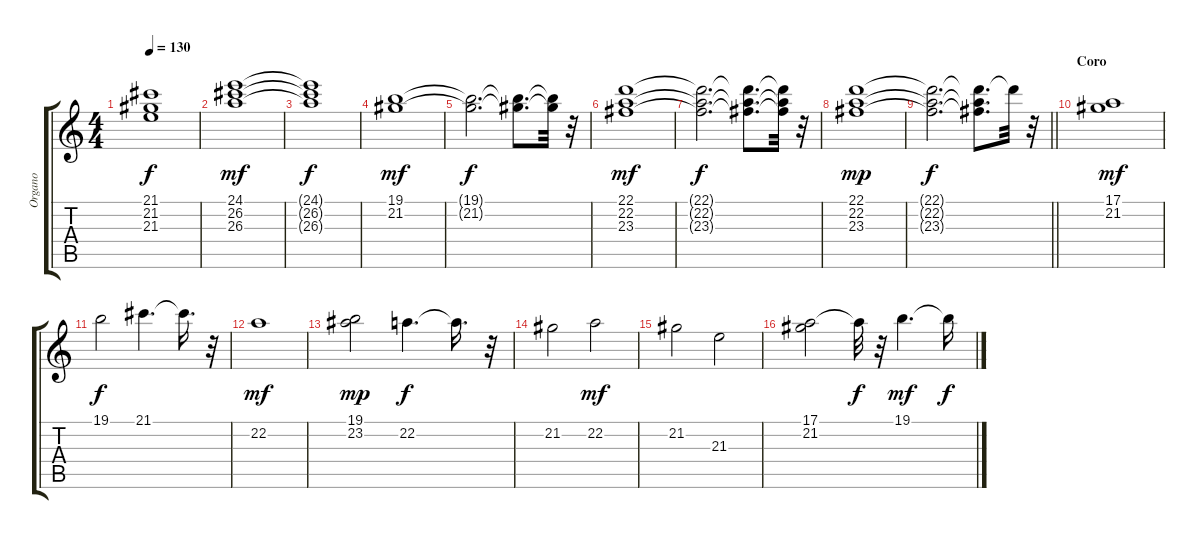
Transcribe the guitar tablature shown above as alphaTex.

\track ("Organo" "Organo") {instrument rockorgan}
\staff {score tabs}
\tuning (E4 B3 G3 D3 A2 E2) {hide}
\ts (4 4)
\tempo 130
\clef g2
\ks c
(21.1{t} 21.2{t} 21.3{t}).1{dy f} |
(24.1 26.2 26.3).1{dy mf} |
(24.1{t} 26.2{t} 26.3{t}).1{dy f} |
(19.1 21.2).1{dy mf} |
(19.1{t} 21.2{t}).2{d dy f} (19.1{t} 21.2{t}).8{d} (19.1{t} 21.2{t}).32 r.32 |
(22.1 22.2 23.3).1{dy mf} |
(22.1{t} 22.2{t} 23.3{t}).2{d dy f} (22.1{t} 22.2{t} 23.3{t}).8{d} (22.1{t} 22.2{t} 23.3{t}).32 r.32 |
(22.1 22.2 23.3).1{dy mp} |
\barLineRight lightlight
(22.1{t} 22.2{t} 23.3{t}).2{d dy f} (22.1{t} 22.2{t} 23.3{t}).8{d} 22.1{t}.32 r.32 |
\section ("" "Coro")
(17.1 21.2).1{dy mf} |
19.1.2{dy f} 21.1.4{d} 21.1{t}.16{d} r.32 |
22.2.1{dy mf} |
(19.1 23.2).2{dy mp} 22.2.4{d dy f} 22.2{t}.16{d} r.32 |
21.2.2 22.2.2{dy mf} |
21.2.2 21.3.2 |
(17.1 21.2).2 17.1{t}.32{dy f} r.32 19.1.4{d dy mf} 19.1{t}.16{dy f}
